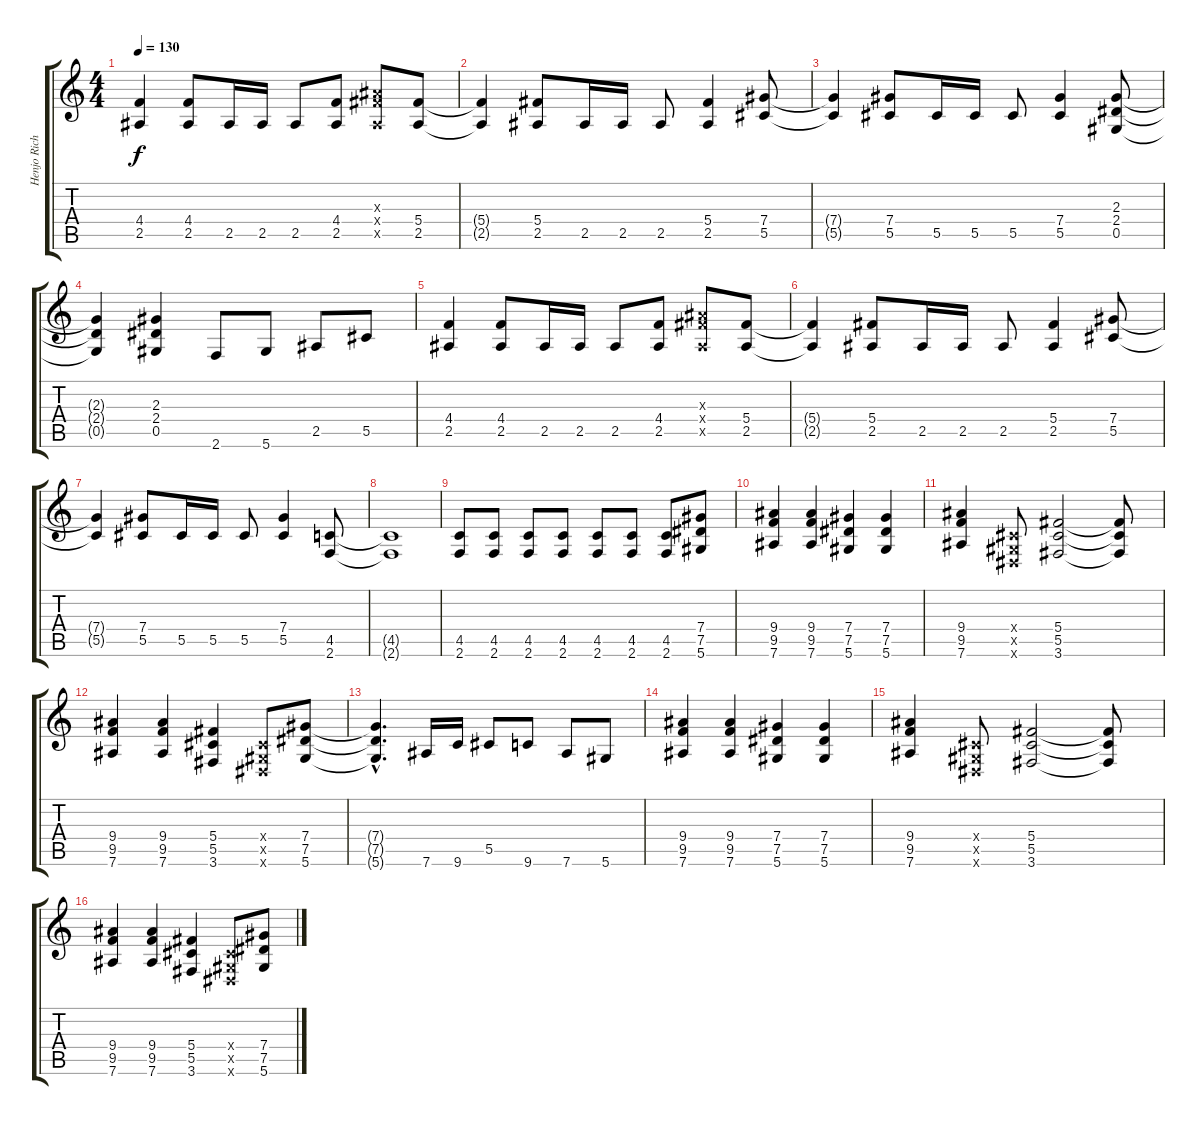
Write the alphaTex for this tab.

\track ("Henjo Richter (guitar1)" "Henjo Rich") {instrument distortionguitar}
\staff {score tabs}
\tuning (Eb4 Bb3 Gb3 Db3 Ab2 Eb2) {hide}
\ts (4 4)
\tempo 130
\clef g2
\ks c
(4.4 2.5).4{dy f} (4.4 2.5).8 2.5.16 2.5.16 2.5.8 (4.4 2.5).8 (4.3{x} 5.4{x} 2.5{x}).8 (5.4 2.5).8 |
(5.4{t} 2.5{t}).4 (5.4 2.5).8 2.5.16 2.5.16 2.5.8 (5.4 2.5).4 (7.4 5.5).8 |
(7.4{t} 5.5{t}).4 (7.4 5.5).8 5.5.16 5.5.16 5.5.8 (7.4 5.5).4 (2.3 2.4 0.5).8 |
(2.3{t} 2.4{t} 0.5{t}).4 (2.3 2.4 0.5).4 2.6.8 5.6.8 2.5.8 5.5.8 |
(4.4 2.5).4 (4.4 2.5).8 2.5.16 2.5.16 2.5.8 (4.4 2.5).8 (4.3{x} 5.4{x} 2.5{x}).8 (5.4 2.5).8 |
(5.4{t} 2.5{t}).4 (5.4 2.5).8 2.5.16 2.5.16 2.5.8 (5.4 2.5).4 (7.4 5.5).8 |
(7.4{t} 5.5{t}).4 (7.4 5.5).8 5.5.16 5.5.16 5.5.8 (7.4 5.5).4 (4.5 2.6).8 |
(4.5{t} 2.6{t}).1 |
(4.5 2.6).8 (4.5 2.6).8 (4.5 2.6).8 (4.5 2.6).8 (4.5 2.6).8 (4.5 2.6).8 (4.5 2.6).8 (7.4 7.5 5.6).8 |
(9.4 9.5 7.6).4 (9.4 9.5 7.6).4 (7.4 7.5 5.6).4 (7.4 7.5 5.6).4 |
(9.4 9.5 7.6).4 (0.4{x} 0.5{x} 0.6{x}).8 (5.4 5.5 3.6).2 (5.4{t} 5.5{t} 3.6{t}).8 |
(9.4 9.5 7.6).4 (9.4 9.5 7.6).4 (5.4 5.5 3.6).4 (0.4{x} 0.5{x} 0.6{x}).8 (7.4 7.5 5.6).8 |
(7.4{hac t} 7.5{hac t} 5.6{hac t}).4{d} 7.6.16 9.6.16 5.5.8 9.6.8 7.6.8 5.6.8 |
(9.4 9.5 7.6).4 (9.4 9.5 7.6).4 (7.4 7.5 5.6).4 (7.4 7.5 5.6).4 |
(9.4 9.5 7.6).4 (0.4{x} 0.5{x} 0.6{x}).8 (5.4 5.5 3.6).2 (5.4{t} 5.5{t} 3.6{t}).8 |
(9.4 9.5 7.6).4 (9.4 9.5 7.6).4 (5.4 5.5 3.6).4 (0.4{x} 0.5{x} 0.6{x}).8 (7.4 7.5 5.6).8
